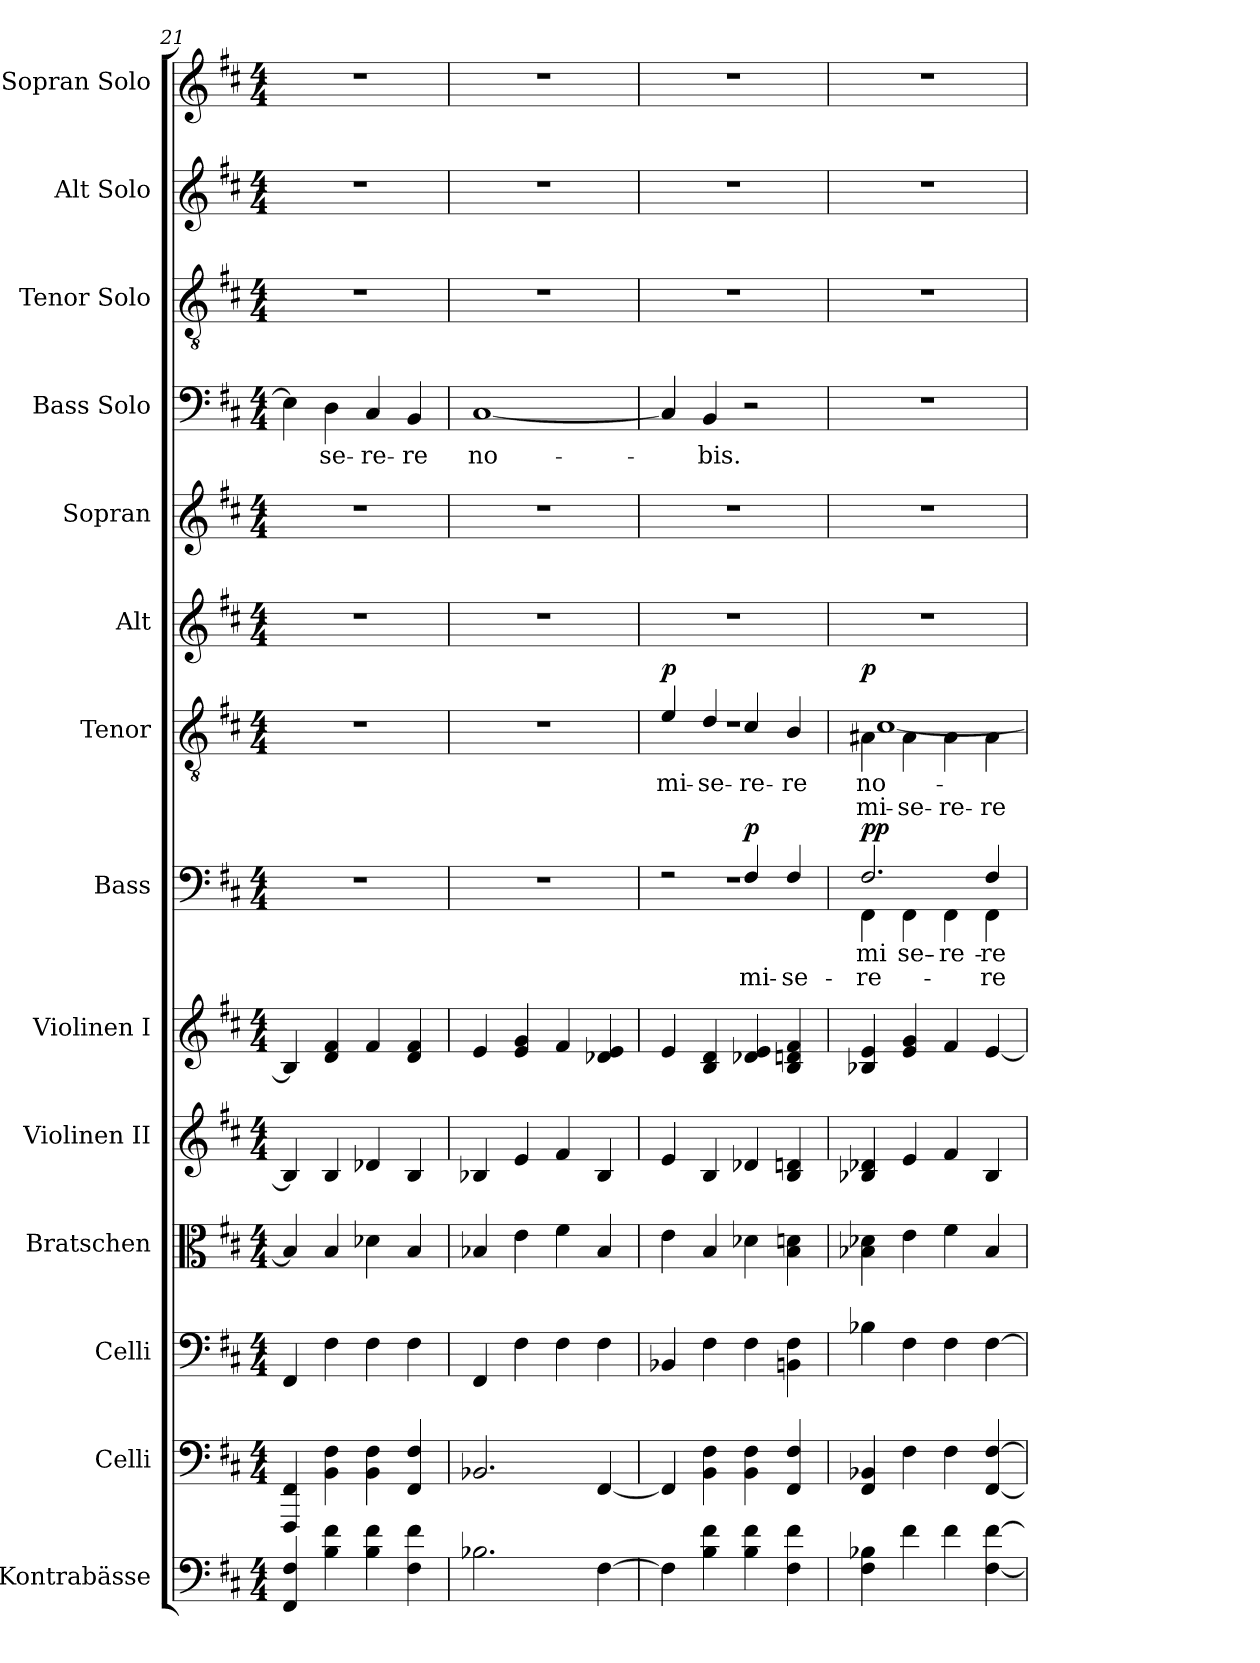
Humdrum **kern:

**kern	**kern	**kern	**kern	**kern	**kern	**kern	**text	**text	**dynam	**kern	**text	**text	**dynam	**kern	**kern	**kern	**text	**kern	**kern	**kern
*part14	*part13	*part12	*part11	*part10	*part9	*part8	*part8	*part8	*part8	*part7	*part7	*part7	*part7	*part6	*part5	*part4	*part4	*part3	*part2	*part1
*staff14	*staff13	*staff12	*staff11	*staff10	*staff9	*staff8	*staff8	*staff8	*staff8	*staff7	*staff7	*staff7	*staff7	*staff6	*staff5	*staff4	*staff4	*staff3	*staff2	*staff1
*I"Kontrabässe	*I"Celli	*I"Celli	*I"Bratschen	*I"Violinen II	*I"Violinen I	*I"Bass	*	*	*	*I"Tenor	*	*	*	*I"Alt	*I"Sopran	*I"Bass Solo	*	*I"Tenor Solo	*I"Alt Solo	*I"Sopran Solo
*	*I'Cl.	*	*	*	*I'Vl.	*I'B.	*	*	*	*I'T.	*	*	*	*I'A.	*I'S.	*I'B.S.	*	*I'T.S.	*I'A.S.	*I'S.S.
*clefF4	*clefF4	*clefF4	*clefC3	*clefG2	*clefG2	*clefF4	*	*	*	*clefGv2	*	*	*	*clefG2	*clefG2	*clefF4	*	*clefGv2	*clefG2	*clefG2
*ITrd7c12	*	*	*	*	*	*	*	*	*	*	*	*	*	*	*	*	*	*	*	*
*k[f#c#]	*k[f#c#]	*k[f#c#]	*k[f#c#]	*k[f#c#]	*k[f#c#]	*k[f#c#]	*	*	*	*k[f#c#]	*	*	*	*k[f#c#]	*k[f#c#]	*k[f#c#]	*	*k[f#c#]	*k[f#c#]	*k[f#c#]
*M4/4	*M4/4	*M4/4	*M4/4	*M4/4	*M4/4	*M4/4	*	*	*	*M4/4	*	*	*	*M4/4	*M4/4	*M4/4	*	*M4/4	*M4/4	*M4/4
=21	=21	=21	=21	=21	=21	=21	=21	=21	=21	=21	=21	=21	=21	=21	=21	=21	=21	=21	=21	=21
4FFF#/ 4FF#/	4FFF#/ 4FF#/	4FF#/	4B/]	4B/]	4B/]	1r	.	.	.	1r	.	.	.	1r	1r	4E\]	.	1r	1r	1r
!	!	!	!	!	!	!	!	!	!	!	!	!	!	!	!	!	!LO:LY:b	!	!	!
4BB\ 4F#\	4BB\ 4F#\	4F#\	4B/	4B/	4d/ 4f#/	.	.	.	.	.	.	.	.	.	.	4D\	-se-	.	.	.
!	!	!	!	!	!	!	!	!	!	!	!	!	!	!	!	!	!LO:LY:b	!	!	!
4BB\ 4F#\	4BB\ 4F#\	4F#\	4d-X\	4d-X/	4f#/	.	.	.	.	.	.	.	.	.	.	4C#/	-re-	.	.	.
!	!	!	!	!	!	!	!	!	!	!	!	!	!	!	!	!	!LO:LY:b	!	!	!
4FF#\ 4F#\	4FF#/ 4F#/	4F#\	4B/	4B/	4d/ 4f#/	.	.	.	.	.	.	.	.	.	.	4BB/	re	.	.	.
=22	=22	=22	=22	=22	=22	=22	=22	=22	=22	=22	=22	=22	=22	=22	=22	=22	=22	=22	=22	=22
!	!	!	!	!	!	!	!	!	!	!	!	!	!	!	!	!	!LO:LY:b	!	!	!
2.BB-X\	2.BB-X/	4FF#/	4B-X/	4B-X/	4e/	1r	.	.	.	1r	.	.	.	1r	1r	[1C#	-no-	1r	1r	1r
.	.	4F#\	4e\	4e/	4e/ 4g/	.	.	.	.	.	.	.	.	.	.	.	.	.	.	.
.	.	4F#\	4f#\	4f#/	4f#/	.	.	.	.	.	.	.	.	.	.	.	.	.	.	.
[4FF#\	[4FF#/	4F#\	4B-/	4B-/	4d-X/ 4e/	.	.	.	.	.	.	.	.	.	.	.	.	.	.	.
=23	=23	=23	=23	=23	=23	=23	=23	=23	=23	=23	=23	=23	=23	=23	=23	=23	=23	=23	=23	=23
*	*	*	*	*	*	*^	*	*	*	*	*	*	*	*	*	*	*	*	*	*
!	!	!	!	!	!	!	!	!	!	!	!	!LO:LY:a	!	!LO:DY:a	!	!	!	!	!	!	!
*	*	*	*	*	*	*	*	*	*	*	*^	*	*	*	*	*	*	*	*	*	*
4FF#\]	4FF#/]	4BB-X/	4e\	4e/	4e/	2r	1rF	.	.	.	4e/	1rd	-mi-	.	p	1r	1r	4C#/]	.	1r	1r	1r
!	!	!	!	!	!	!	!	!	!	!	!	!	!LO:LY:a	!	!	!	!	!	!LO:LY:b	!	!	!
4BB\ 4F#\	4BB\ 4F#\	4F#\	4B/	4B/	4B/ 4d/	.	.	.	.	.	4d/	.	-se-	.	.	.	.	4BB/	bis.	.	.	.
!	!	!	!	!	!	!	!	!	!LO:LY:a	!LO:DY:a	!	!	!LO:LY:a	!	!	!	!	!	!	!	!	!
4BB\ 4F#\	4BB\ 4F#\	4F#\	4d-X\	4d-X/	4d-X/ 4e/	4F#/	.	.	-mi-	p	4c#/	.	-re-	.	.	.	.	2r	.	.	.	.
!	!	!	!	!	!	!	!	!	!LO:LY:a	!	!	!	!LO:LY:a	!	!	!	!	!	!	!	!	!
4FF#\ 4F#\	4FF#/ 4F#/	4BBn\ 4F#\	4B\ 4dn\	4B/ 4dn/	4B/ 4dn/ 4f#/	4F#/	.	.	-se-	.	4B/	.	re	.	.	.	.	.	.	.	.	.
=24	=24	=24	=24	=24	=24	=24	=24	=24	=24	=24	=24	=24	=24	=24	=24	=24	=24	=24	=24	=24	=24	=24
!	!	!	!	!	!	!	!	!LO:LY:b	!LO:LY:a	!LO:DY:b	!	!	!LO:LY:a	!LO:LY:b	!	!	!	!	!	!	!	!
!	!	!	!	!	!	!	!	!	!	!LO:DY:n=1:b	!	!	!	!	!LO:DY:b	!	!	!	!	!	!	!
4FF#\ 4BB-X\	4FF#/ 4BB-X/	4B-X\	4B-X\ 4d-X\	4B-X/ 4d-X/	4B-X/ 4e/	2.F#/	4FF#\	-mi-	re-	p p	4A#X\	[1c#	-no-	-mi-	p	1r	1r	1r	.	1r	1r	1r
!	!	!	!	!	!	!	!	!LO:LY:b	!	!	!	!	!	!LO:LY:b	!	!	!	!	!	!	!	!
4F#\	4F#\	4F#\	4e\	4e/	4e/ 4g/	.	4FF#\	-se-	.	.	4A#\	.	.	-se-	.	.	.	.	.	.	.	.
!	!	!	!	!	!	!	!	!LO:LY:b	!	!	!	!	!	!LO:LY:b	!	!	!	!	!	!	!	!
4F#\	4F#\	4F#\	4f#\	4f#/	4f#/	.	4FF#\	-re-	.	.	4A#\	.	.	-re-	.	.	.	.	.	.	.	.
!	!	!	!	!	!	!	!	!	!LO:LY:a	!	!	!	!	!	!	!	!	!	!	!	!	!
!	!	!	!	!	!	!	!	!LO:LY:b	!	!	!	!	!	!LO:LY:b	!	!	!	!	!	!	!	!
[4FF#\ [4F#\	[4FF#/ [4F#/	[4F#\	4B-/	4B-/	[4e/	4F#/	4FF#\	-re	-re	.	4A#\	.	.	re	.	.	.	.	.	.	.	.
*	*	*	*	*	*	*v	*v	*	*	*	*	*	*	*	*	*	*	*	*	*	*	*
*	*	*	*	*	*	*	*	*	*	*v	*v	*	*	*	*	*	*	*	*	*	*
=	=	=	=	=	=	=	=	=	=	=	=	=	=	=	=	=	=	=	=	=
*-	*-	*-	*-	*-	*-	*-	*-	*-	*-	*-	*-	*-	*-	*-	*-	*-	*-	*-	*-	*-
